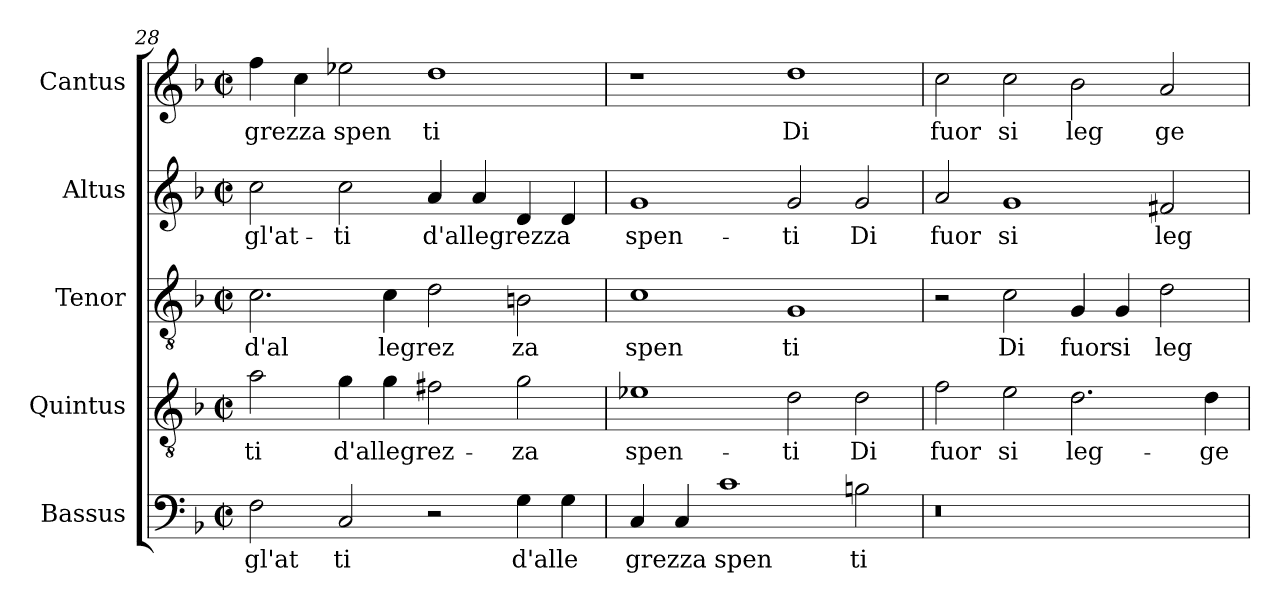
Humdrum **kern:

**kern	**text	**kern	**text	**kern	**text	**kern	**text	**kern	**text
*part5	*part5	*part4	*part4	*part3	*part3	*part2	*part2	*part1	*part1
*staff5	*staff5	*staff4	*staff4	*staff3	*staff3	*staff2	*staff2	*staff1	*staff1
*I"Bassus	*	*I"Quintus	*	*I"Tenor	*	*I"Altus	*	*I"Cantus	*
*clefF4	*	*clefGv2	*	*clefGv2	*	*clefG2	*	*clefG2	*
*k[b-]	*	*k[b-]	*	*k[b-]	*	*k[b-]	*	*k[b-]	*
*F:	*	*F:	*	*F:	*	*F:	*	*F:	*
*M2/2	*	*M2/2	*	*M2/2	*	*M2/2	*	*M2/2	*
*met(c|)	*	*met(c|)	*	*met(c|)	*	*met(c|)	*	*met(c|)	*
=28	=28	=28	=28	=28	=28	=28	=28	=28	=28
!	!LO:LY:b:cj	!	!LO:LY:b:cj	!	!LO:LY:b:cj	!	!LO:LY:b:cj	!	!LO:LY:b:cj
2F\	gl'at	2a\	-ti	2.c\	d'al	2cc\	gl'at-	4ff\	grezza
.	.	.	.	.	.	.	.	4cc\	.
!	!LO:LY:b:cj	!	!LO:LY:b	!	!	!	!LO:LY:b:cj	!	!LO:LY:b:cj
2C/	ti	4g\	d'allegrez-	.	.	2cc\	-ti	2ee-X\	spen
!	!	!	!	!	!LO:LY:b	!	!	!	!
.	.	4g\	.	4c\	legrez	.	.	.	.
!	!	!	!	!	!	!	!LO:LY:b	!	!LO:LY:b:cj
2r	.	2f#X\	.	2d\	.	4a/	d'allegrezza	1dd	ti
.	.	.	.	.	.	4a/	.	.	.
!	!LO:LY:b:cj	!	!LO:LY:b:cj	!	!LO:LY:b:cj	!	!	!	!
4G\	d'al	2g\	-za	2Bn\	za	4d/	.	.	.
!	!LO:LY:b:cj	!	!	!	!	!	!	!	!
4G\	le	.	.	.	.	4d/	.	.	.
=29	=29	=29	=29	=29	=29	=29	=29	=29	=29
!	!LO:LY:b:cj	!	!LO:LY:b:cj	!	!LO:LY:b:cj	!	!LO:LY:b:cj	!	!
4C/	grezza	1e-X	spen-	1c	spen	1g	spen-	1r	.
4C/	.	.	.	.	.	.	.	.	.
!	!LO:LY:b:cj	!	!	!	!	!	!	!	!
1c	spen	.	.	.	.	.	.	.	.
!	!	!	!LO:LY:b:cj	!	!LO:LY:b:cj	!	!LO:LY:b:cj	!	!LO:LY:b:cj
.	.	2d\	-ti	1G	ti	2g/	-ti	1dd	Di
!	!LO:LY:b:cj	!	!LO:LY:b:cj	!	!	!	!LO:LY:b:cj	!	!
2Bn\	ti	2d\	Di	.	.	2g/	Di	.	.
=30	=30	=30	=30	=30	=30	=30	=30	=30	=30
!	!	!	!LO:LY:b:cj	!	!	!	!LO:LY:b:cj	!	!LO:LY:b:cj
0r	.	2f\	fuor	2r	.	2a/	fuor	2cc\	fuor
!	!	!	!LO:LY:b:cj	!	!LO:LY:b:cj	!	!LO:LY:b:cj	!	!LO:LY:b:cj
.	.	2e\	si	2c\	Di	1g	si	2cc\	si
!	!	!	!LO:LY:b:cj	!	!LO:LY:b:cj	!	!	!	!LO:LY:b:cj
.	.	2.d\	leg-	4G/	fuor	.	.	2b-\	leg
!	!	!	!	!	!LO:LY:b:cj	!	!	!	!
.	.	.	.	4G/	si	.	.	.	.
!	!	!	!	!	!LO:LY:b:cj	!	!LO:LY:b:cj	!	!LO:LY:b:cj
.	.	.	.	2d\	leg	2f#X/	leg-	2a/	ge
!	!	!	!LO:LY:b:cj	!	!	!	!	!	!
.	.	4d\	-ge	.	.	.	.	.	.
=	=	=	=	=	=	=	=	=	=
*-	*-	*-	*-	*-	*-	*-	*-	*-	*-
